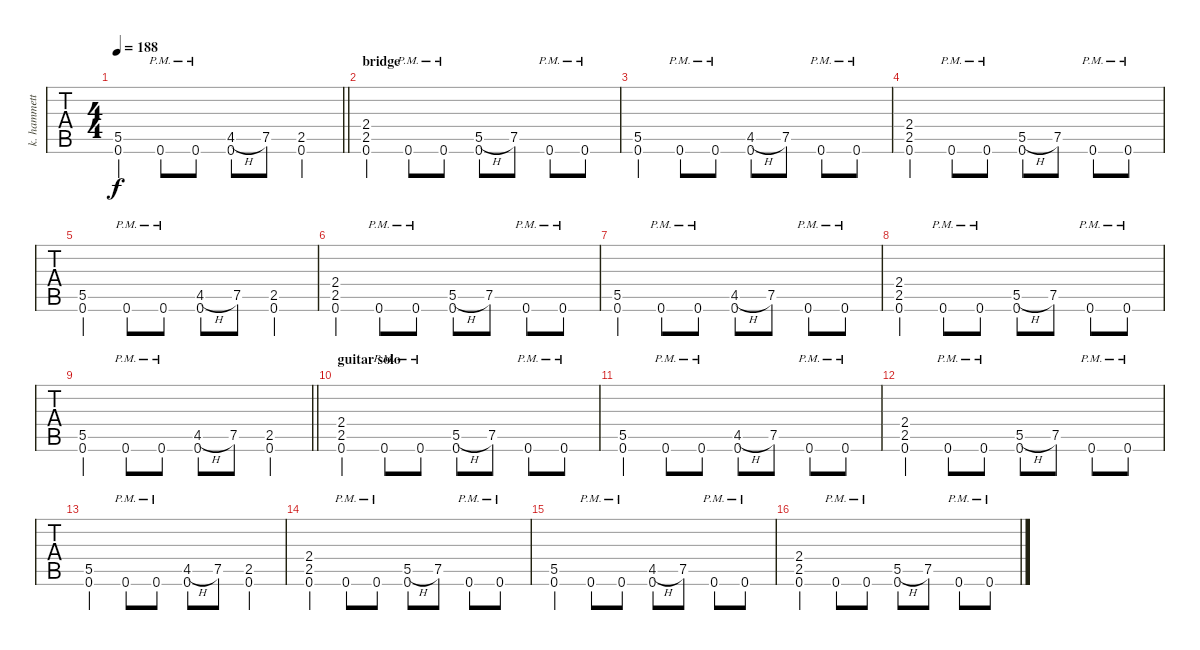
\track ("k. hammett - rhythm guitar" "k. hammett") {instrument distortionguitar}
\staff {tabs}
\tuning (E4 B3 G3 D3 A2 E2) {hide}
\ts (4 4)
\tempo 188
\clef g2
\barLineRight lightlight
\ks c
(5.5 0.6).4{dy f} 0.6{pm}.8 0.6{pm}.8 (4.5{h} 0.6).8 7.5.8 (2.5 0.6).4 |
\section ("" "bridge")
(2.4 2.5 0.6).4 0.6{pm}.8 0.6{pm}.8 (5.5{h} 0.6).8 7.5.8 0.6{pm}.8 0.6{pm}.8 |
(5.5 0.6).4 0.6{pm}.8 0.6{pm}.8 (4.5{h} 0.6).8 7.5.8 0.6{pm}.8 0.6{pm}.8 |
(2.4 2.5 0.6).4 0.6{pm}.8 0.6{pm}.8 (5.5{h} 0.6).8 7.5.8 0.6{pm}.8 0.6{pm}.8 |
(5.5 0.6).4 0.6{pm}.8 0.6{pm}.8 (4.5{h} 0.6).8 7.5.8 (2.5 0.6).4 |
(2.4 2.5 0.6).4 0.6{pm}.8 0.6{pm}.8 (5.5{h} 0.6).8 7.5.8 0.6{pm}.8 0.6{pm}.8 |
(5.5 0.6).4 0.6{pm}.8 0.6{pm}.8 (4.5{h} 0.6).8 7.5.8 0.6{pm}.8 0.6{pm}.8 |
(2.4 2.5 0.6).4 0.6{pm}.8 0.6{pm}.8 (5.5{h} 0.6).8 7.5.8 0.6{pm}.8 0.6{pm}.8 |
\barLineRight lightlight
(5.5 0.6).4 0.6{pm}.8 0.6{pm}.8 (4.5{h} 0.6).8 7.5.8 (2.5 0.6).4 |
\section ("" "guitar solo")
(2.4 2.5 0.6).4 0.6{pm}.8 0.6{pm}.8 (5.5{h} 0.6).8 7.5.8 0.6{pm}.8 0.6{pm}.8 |
(5.5 0.6).4 0.6{pm}.8 0.6{pm}.8 (4.5{h} 0.6).8 7.5.8 0.6{pm}.8 0.6{pm}.8 |
(2.4 2.5 0.6).4 0.6{pm}.8 0.6{pm}.8 (5.5{h} 0.6).8 7.5.8 0.6{pm}.8 0.6{pm}.8 |
(5.5 0.6).4 0.6{pm}.8 0.6{pm}.8 (4.5{h} 0.6).8 7.5.8 (2.5 0.6).4 |
(2.4 2.5 0.6).4 0.6{pm}.8 0.6{pm}.8 (5.5{h} 0.6).8 7.5.8 0.6{pm}.8 0.6{pm}.8 |
(5.5 0.6).4 0.6{pm}.8 0.6{pm}.8 (4.5{h} 0.6).8 7.5.8 0.6{pm}.8 0.6{pm}.8 |
(2.4 2.5 0.6).4 0.6{pm}.8 0.6{pm}.8 (5.5{h} 0.6).8 7.5.8 0.6{pm}.8 0.6{pm}.8
